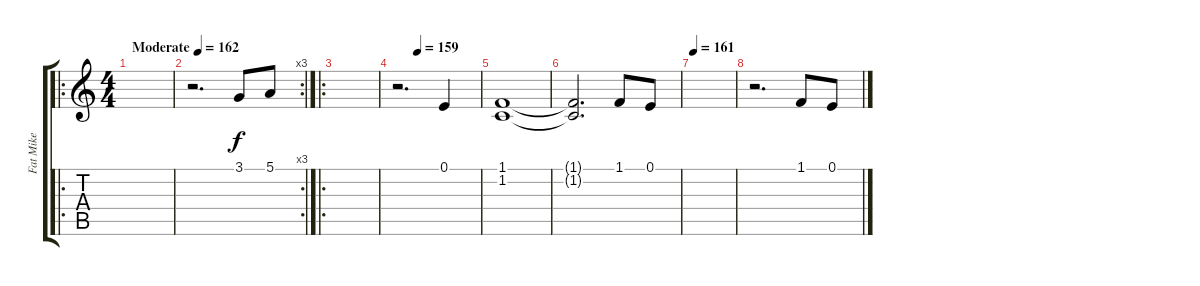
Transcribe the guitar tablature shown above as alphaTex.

\track ("Fat Mike" "Fat Mike") {instrument bassoon}
\staff {score tabs}
\tuning (E4 B3 G3 D3 A2 E2) {hide}
\ro
\ts (4 4)
\tempo (162 "Moderate")
\clef g2
\ks c
|
\rc 3
r.2{d} 3.1.8 5.1.8 |
\ro
|
\tempo (159 0.25)
r.2{d} 0.1.4 |
(1.1 1.2).1 |
(1.1{t} 1.2{t}).2{d} 1.1.8 0.1.8 |
\tempo 161
|
r.2{d} 1.1.8 0.1.8
